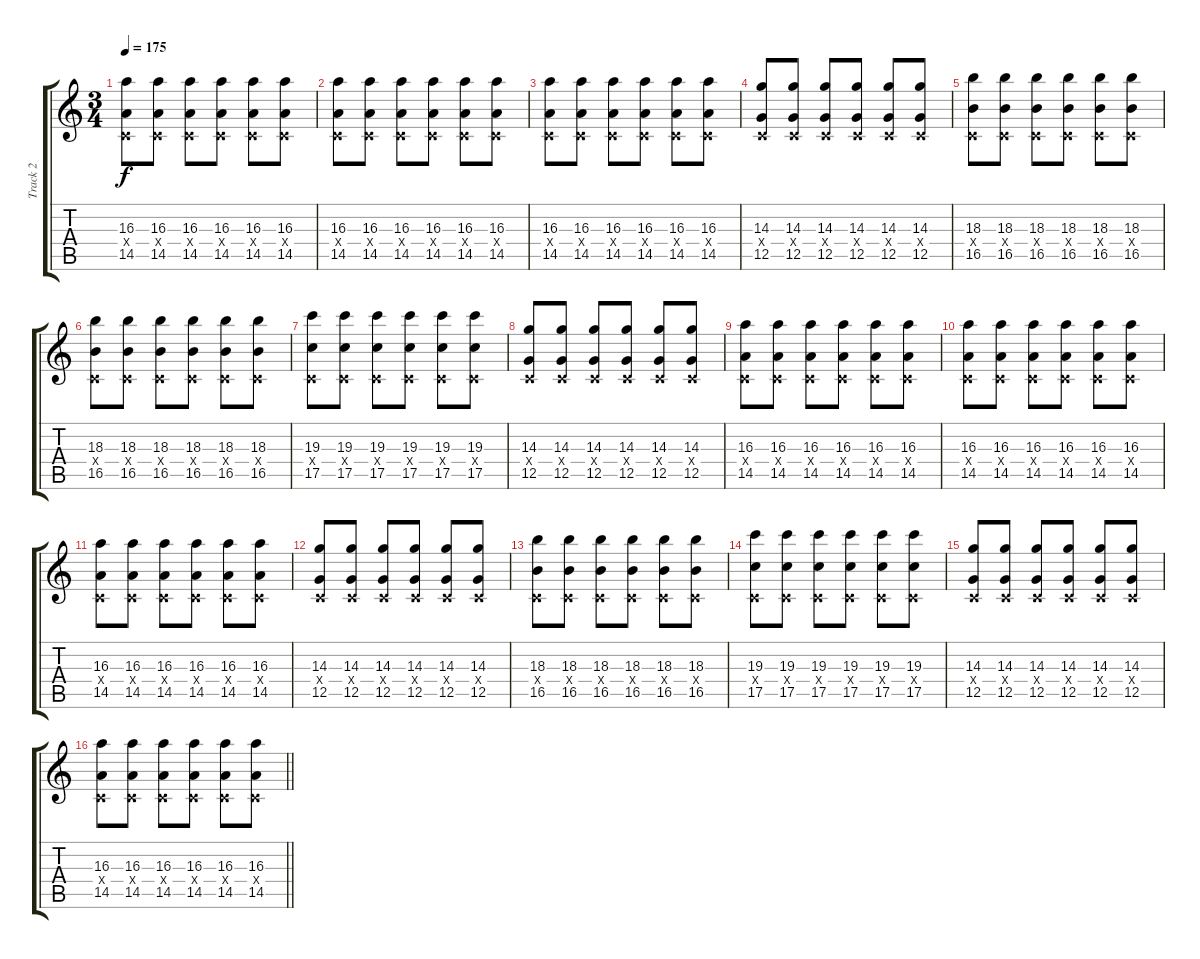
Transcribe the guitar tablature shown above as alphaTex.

\track ("Track 2" "Track 2") {instrument overdrivenguitar}
\staff {score tabs}
\tuning (D4 A3 F3 C3 G2 D2) {hide}
\ts (3 4)
\tempo 175
\clef g2
\ks c
(16.3 0.4{x} 14.5).8{dy f} (16.3 0.4{x} 14.5).8 (16.3 0.4{x} 14.5).8 (16.3 0.4{x} 14.5).8 (16.3 0.4{x} 14.5).8 (16.3 0.4{x} 14.5).8 |
(16.3 0.4{x} 14.5).8 (16.3 0.4{x} 14.5).8 (16.3 0.4{x} 14.5).8 (16.3 0.4{x} 14.5).8 (16.3 0.4{x} 14.5).8 (16.3 0.4{x} 14.5).8 |
(16.3 0.4{x} 14.5).8 (16.3 0.4{x} 14.5).8 (16.3 0.4{x} 14.5).8 (16.3 0.4{x} 14.5).8 (16.3 0.4{x} 14.5).8 (16.3 0.4{x} 14.5).8 |
(14.3 0.4{x} 12.5).8 (14.3 0.4{x} 12.5).8 (14.3 0.4{x} 12.5).8 (14.3 0.4{x} 12.5).8 (14.3 0.4{x} 12.5).8 (14.3 0.4{x} 12.5).8 |
(18.3 0.4{x} 16.5).8 (18.3 0.4{x} 16.5).8 (18.3 0.4{x} 16.5).8 (18.3 0.4{x} 16.5).8 (18.3 0.4{x} 16.5).8 (18.3 0.4{x} 16.5).8 |
(18.3 0.4{x} 16.5).8 (18.3 0.4{x} 16.5).8 (18.3 0.4{x} 16.5).8 (18.3 0.4{x} 16.5).8 (18.3 0.4{x} 16.5).8 (18.3 0.4{x} 16.5).8 |
(19.3 0.4{x} 17.5).8 (19.3 0.4{x} 17.5).8 (19.3 0.4{x} 17.5).8 (19.3 0.4{x} 17.5).8 (19.3 0.4{x} 17.5).8 (19.3 0.4{x} 17.5).8 |
(14.3 0.4{x} 12.5).8 (14.3 0.4{x} 12.5).8 (14.3 0.4{x} 12.5).8 (14.3 0.4{x} 12.5).8 (14.3 0.4{x} 12.5).8 (14.3 0.4{x} 12.5).8 |
(16.3 0.4{x} 14.5).8 (16.3 0.4{x} 14.5).8 (16.3 0.4{x} 14.5).8 (16.3 0.4{x} 14.5).8 (16.3 0.4{x} 14.5).8 (16.3 0.4{x} 14.5).8 |
(16.3 0.4{x} 14.5).8 (16.3 0.4{x} 14.5).8 (16.3 0.4{x} 14.5).8 (16.3 0.4{x} 14.5).8 (16.3 0.4{x} 14.5).8 (16.3 0.4{x} 14.5).8 |
(16.3 0.4{x} 14.5).8 (16.3 0.4{x} 14.5).8 (16.3 0.4{x} 14.5).8 (16.3 0.4{x} 14.5).8 (16.3 0.4{x} 14.5).8 (16.3 0.4{x} 14.5).8 |
(14.3 0.4{x} 12.5).8 (14.3 0.4{x} 12.5).8 (14.3 0.4{x} 12.5).8 (14.3 0.4{x} 12.5).8 (14.3 0.4{x} 12.5).8 (14.3 0.4{x} 12.5).8 |
(18.3 0.4{x} 16.5).8 (18.3 0.4{x} 16.5).8 (18.3 0.4{x} 16.5).8 (18.3 0.4{x} 16.5).8 (18.3 0.4{x} 16.5).8 (18.3 0.4{x} 16.5).8 |
(19.3 0.4{x} 17.5).8 (19.3 0.4{x} 17.5).8 (19.3 0.4{x} 17.5).8 (19.3 0.4{x} 17.5).8 (19.3 0.4{x} 17.5).8 (19.3 0.4{x} 17.5).8 |
(14.3 0.4{x} 12.5).8 (14.3 0.4{x} 12.5).8 (14.3 0.4{x} 12.5).8 (14.3 0.4{x} 12.5).8 (14.3 0.4{x} 12.5).8 (14.3 0.4{x} 12.5).8 |
\barLineRight lightlight
(16.3 0.4{x} 14.5).8 (16.3 0.4{x} 14.5).8 (16.3 0.4{x} 14.5).8 (16.3 0.4{x} 14.5).8 (16.3 0.4{x} 14.5).8 (16.3 0.4{x} 14.5).8
